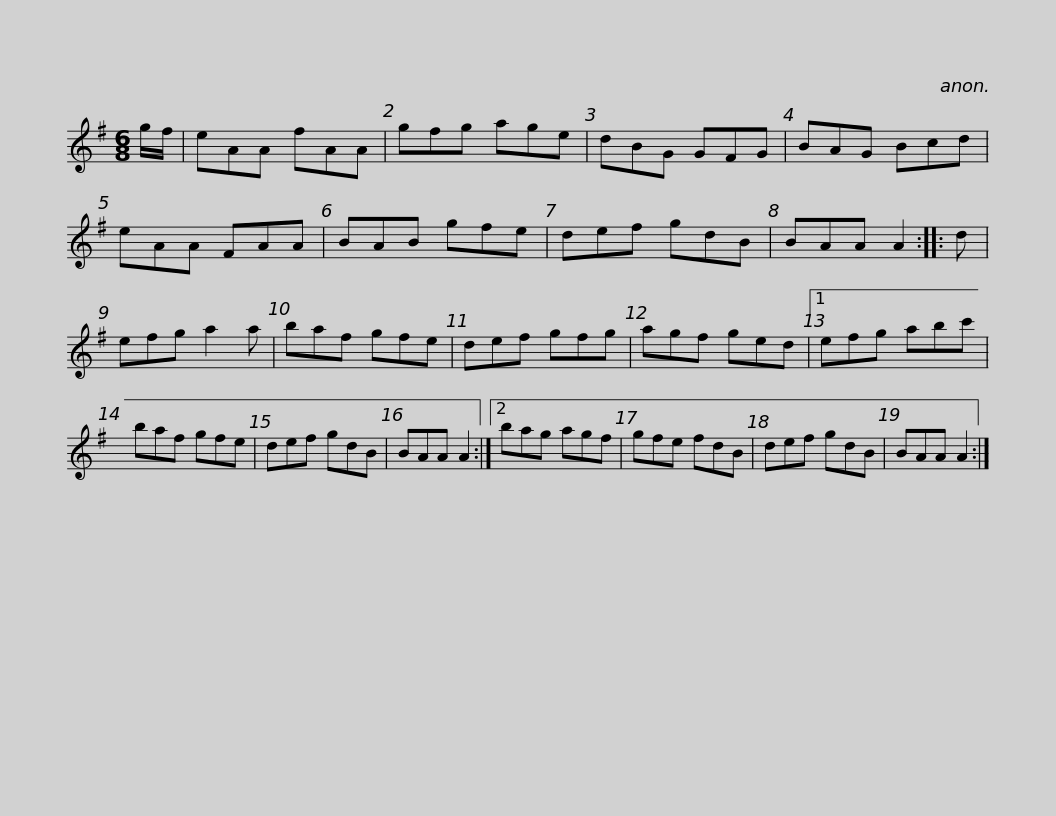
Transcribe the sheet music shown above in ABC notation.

X:1
L:1/8
M:6/8
I:linebreak $
K:G
V:1 treble
V:1
 g/f/ | eAA fAA | gfg age | dBG GFG | BAG Bcd | %5
 eAA FAA | BAB gfe | def gdB |$ BAA A2 :: d | %10
 efg a2 a | baf gfe | def gfg | agf ged |1 efg abc' | %15
 baf gfe |$ def gdB | BAA A2 :|2 bag agf | gfe fdB | %20
 def gdB | BAA A2 :| %22
